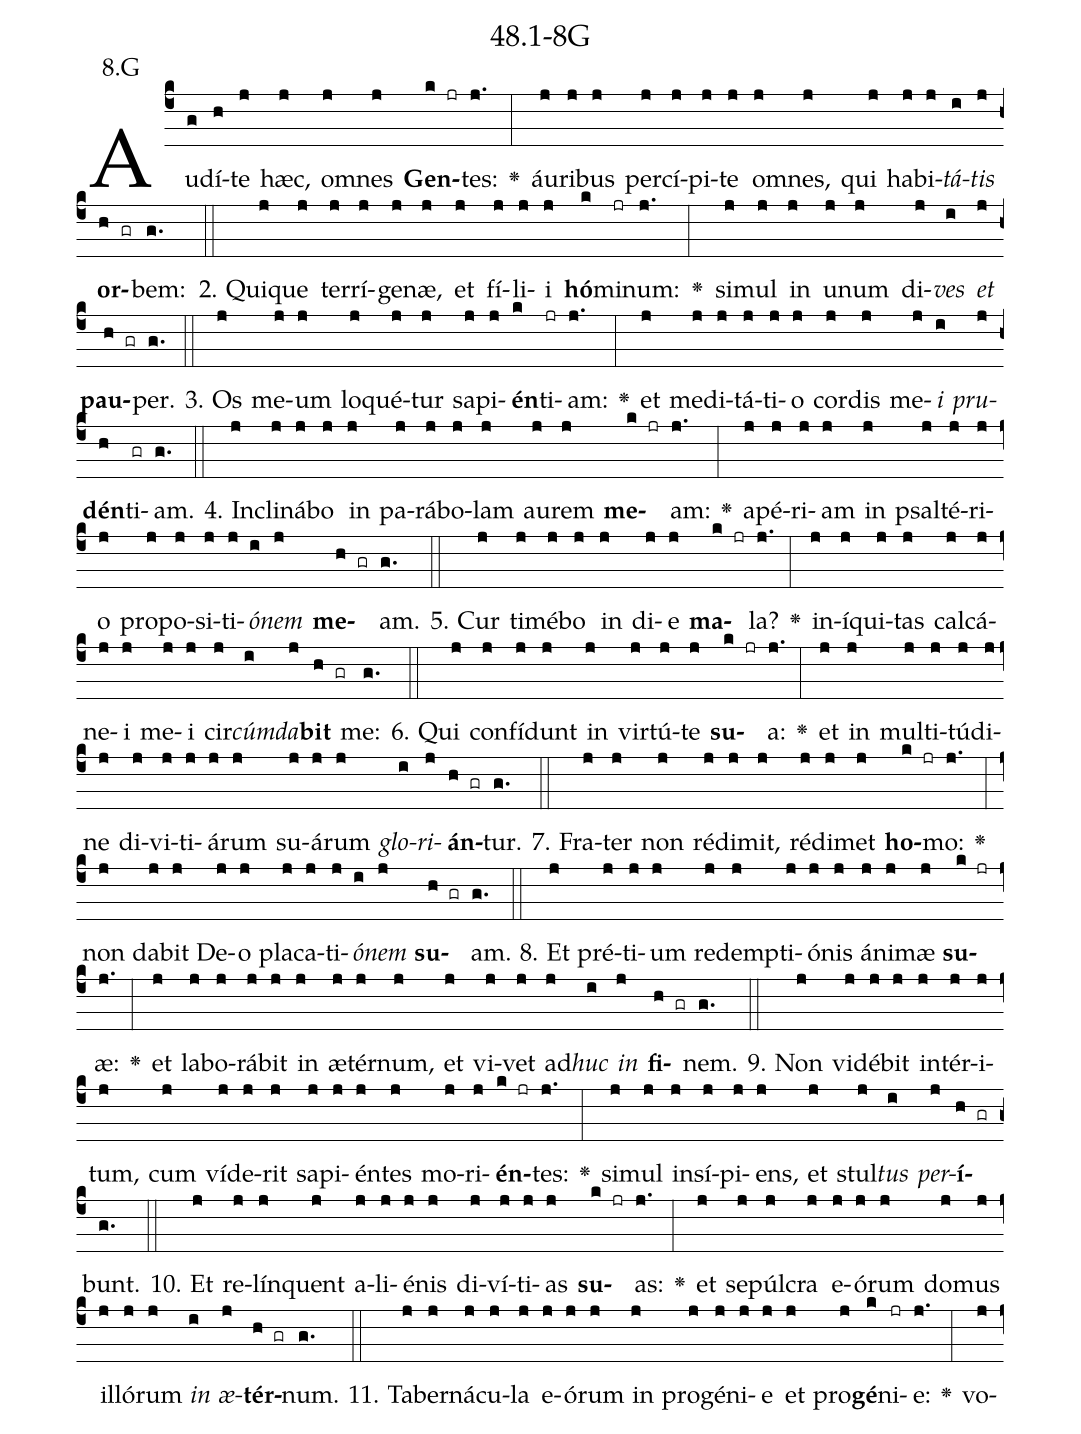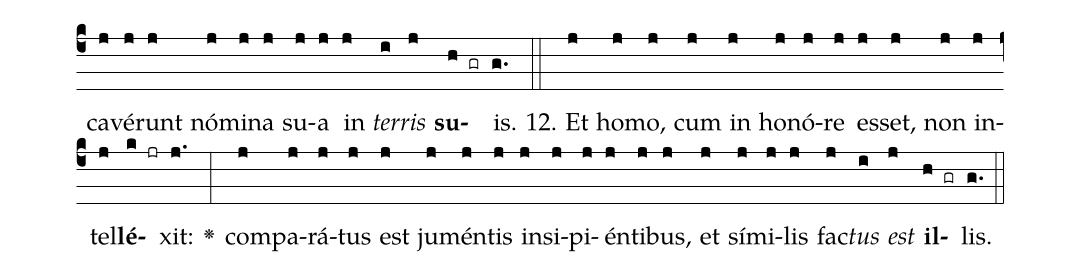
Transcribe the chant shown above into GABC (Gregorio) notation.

name: 48.1-8G;
annotation: 8.G;
%%
(c4)Au(g)dí(h)te(j) hæc,(j) om(j)nes(j) <b>Gen</b>(k jr)tes:(j.) <v>\greheightstar</v>(:) áu(j)ri(j)bus(j) per(j)cí(j)pi(j)te(j) om(j)nes,(j) qui(j) ha(j)bi(j)<i>tá</i>(i)<i>tis</i>(j) <b>or</b>(h gr)bem:(g.) (::)
2. Qui(j)que(j) ter(j)rí(j)ge(j)næ,(j) et(j) fí(j)li(j)i(j) <b>hó</b>(k)mi(jr)num:(j.) <v>\greheightstar</v>(:) si(j)mul(j) in(j) u(j)num(j) di(j)<i>ves</i>(i) <i>et</i>(j) <b>pau</b>(h gr)per.(g.) (::)
3. Os(j) me(j)um(j) lo(j)qué(j)tur(j) sa(j)pi(j)<b>én</b>(k)ti(jr)am:(j.) <v>\greheightstar</v>(:) et(j) me(j)di(j)tá(j)ti(j)o(j) cor(j)dis(j) me(j)<i>i</i>(i) <i>pru</i>(j)<b>dén</b>(h)ti(gr)am.(g.) (::)
4. In(j)cli(j)ná(j)bo(j) in(j) pa(j)rá(j)bo(j)lam(j) au(j)rem(j) <b>me</b>(k jr)am:(j.) <v>\greheightstar</v>(:) a(j)pé(j)ri(j)am(j) in(j) psal(j)té(j)ri(j)o(j) pro(j)po(j)si(j)ti(j)<i>ó</i>(i)<i>nem</i>(j) <b>me</b>(h gr)am.(g.) (::)
5. Cur(j) ti(j)mé(j)bo(j) in(j) di(j)e(j) <b>ma</b>(k jr)la?(j.) <v>\greheightstar</v>(:) in(j)í(j)qui(j)tas(j) cal(j)cá(j)ne(j)i(j) me(j)i(j) cir(j)<i>cúm</i>(i)<i>da</i>(j)<b>bit</b>(h gr) me:(g.) (::)
6. Qui(j) con(j)fí(j)dunt(j) in(j) vir(j)tú(j)te(j) <b>su</b>(k jr)a:(j.) <v>\greheightstar</v>(:) et(j) in(j) mul(j)ti(j)tú(j)di(j)ne(j) di(j)vi(j)ti(j)á(j)rum(j) su(j)á(j)rum(j) <i>glo</i>(i)<i>ri</i>(j)<b>án</b>(h gr)tur.(g.) (::)
7. Fra(j)ter(j) non(j) réd(j)i(j)mit,(j) réd(j)i(j)met(j) <b>ho</b>(k jr)mo:(j.) <v>\greheightstar</v>(:) non(j) da(j)bit(j) De(j)o(j) pla(j)ca(j)ti(j)<i>ó</i>(i)<i>nem</i>(j) <b>su</b>(h gr)am.(g.) (::)
8. Et(j) pré(j)ti(j)um(j) red(j)emp(j)ti(j)ó(j)nis(j) á(j)ni(j)mæ(j) <b>su</b>(k jr)æ:(j.) <v>\greheightstar</v>(:) et(j) la(j)bo(j)rá(j)bit(j) in(j) æ(j)tér(j)num,(j) et(j) vi(j)vet(j) ad(j)<i>huc</i>(i) <i>in</i>(j) <b>fi</b>(h gr)nem.(g.) (::)
9. Non(j) vi(j)dé(j)bit(j) in(j)tér(j)i(j)tum,(j) cum(j) ví(j)de(j)rit(j) sa(j)pi(j)én(j)tes(j) mo(j)ri(j)<b>én</b>(k jr)tes:(j.) <v>\greheightstar</v>(:) si(j)mul(j) in(j)sí(j)pi(j)ens,(j) et(j) stul(j)<i>tus</i>(i) <i>per</i>(j)<b>í</b>(h gr)bunt.(g.) (::)
10. Et(j) re(j)lín(j)quent(j) a(j)li(j)é(j)nis(j) di(j)ví(j)ti(j)as(j) <b>su</b>(k jr)as:(j.) <v>\greheightstar</v>(:) et(j) se(j)púl(j)cra(j) e(j)ó(j)rum(j) do(j)mus(j) il(j)ló(j)rum(j) <i>in</i>(i) <i>æ</i>(j)<b>tér</b>(h gr)num.(g.) (::)
11. Ta(j)ber(j)ná(j)cu(j)la(j) e(j)ó(j)rum(j) in(j) pro(j)gé(j)ni(j)e(j) et(j) pro(j)<b>gé</b>(k)ni(jr)e:(j.) <v>\greheightstar</v>(:) vo(j)ca(j)vé(j)runt(j) nó(j)mi(j)na(j) su(j)a(j) in(j) <i>ter</i>(i)<i>ris</i>(j) <b>su</b>(h gr)is.(g.) (::)
12. Et(j) ho(j)mo,(j) cum(j) in(j) ho(j)nó(j)re(j) es(j)set,(j) non(j) in(j)tel(j)<b>lé</b>(k jr)xit:(j.) <v>\greheightstar</v>(:) com(j)pa(j)rá(j)tus(j) est(j) ju(j)mén(j)tis(j) in(j)si(j)pi(j)én(j)ti(j)bus,(j) et(j) sí(j)mi(j)lis(j) fac(j)<i>tus</i>(i) <i>est</i>(j) <b>il</b>(h gr)lis.(g.) (::)
